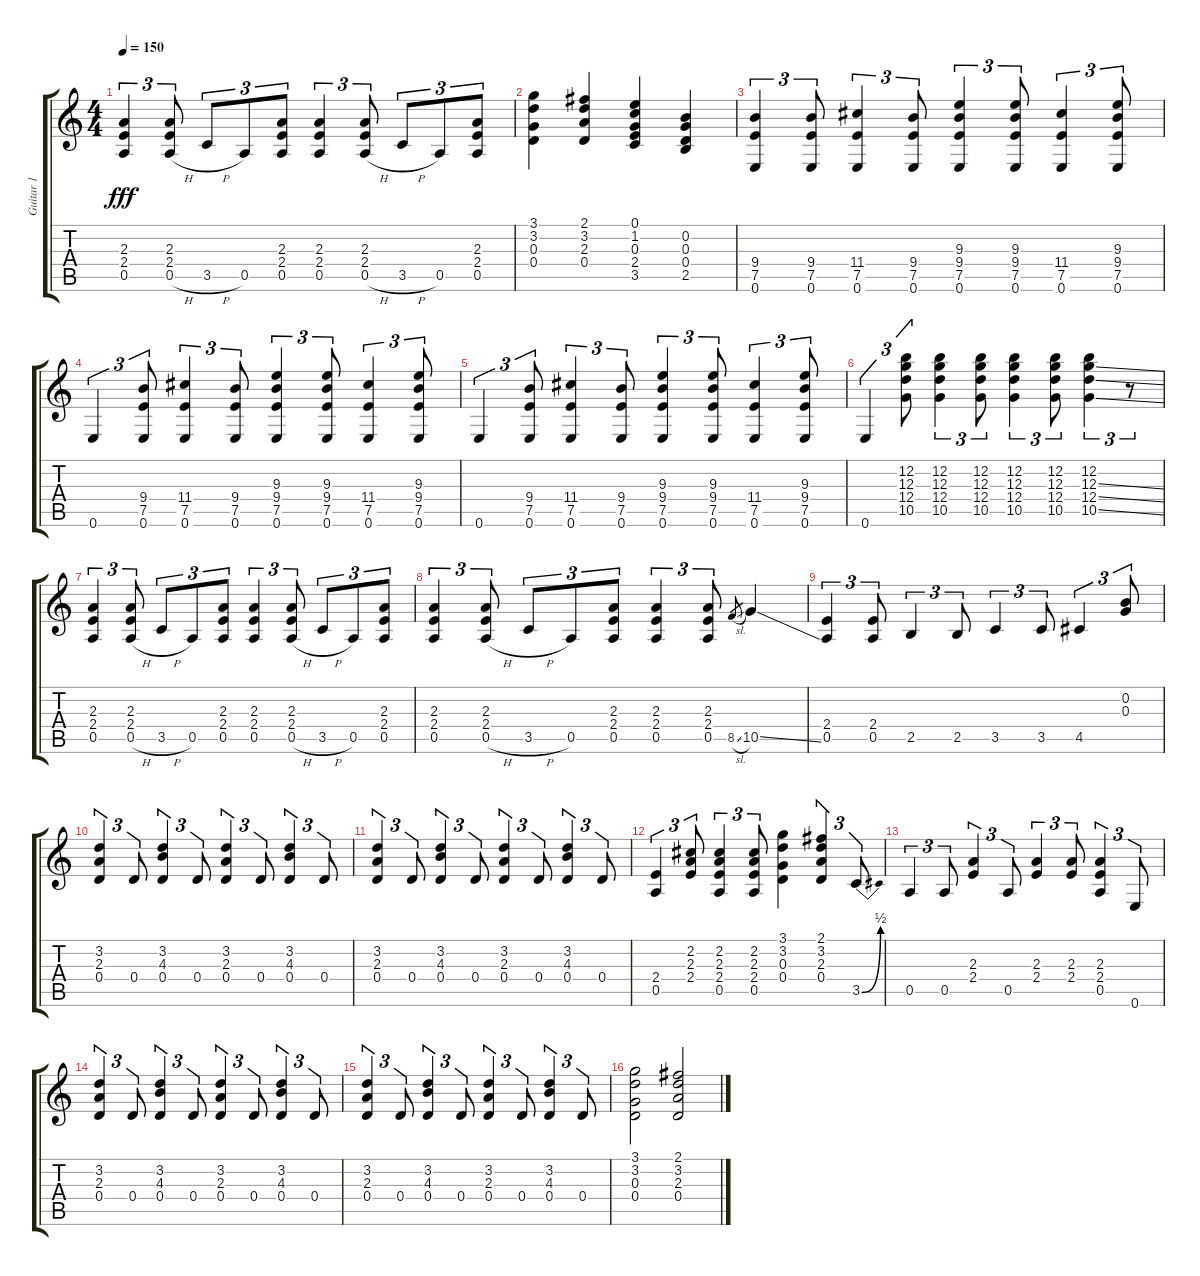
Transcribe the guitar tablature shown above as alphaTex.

\track ("Guitar 1" "Guitar 1") {instrument distortionguitar}
\staff {score tabs}
\tuning (E4 B3 G3 D3 A2 E2) {hide}
\ts (4 4)
\tempo 150
\clef g2
\ks c
(2.3 2.4 0.5).4{tu (3 2) dy fff} (2.3 2.4 0.5{h}).8{tu (3 2)} 3.5{h}.8{tu (3 2)} 0.5.8{tu (3 2)} (2.3 2.4 0.5).8{tu (3 2)} (2.3 2.4 0.5).4{tu (3 2)} (2.3 2.4 0.5{h}).8{tu (3 2)} 3.5{h}.8{tu (3 2)} 0.5.8{tu (3 2)} (2.3 2.4 0.5).8{tu (3 2)} |
(3.1 3.2 0.3 0.4).4 (2.1 3.2 2.3 0.4).4 (0.1 1.2 0.3 2.4 3.5).4 (0.2 0.3 0.4 2.5).4 |
(9.4 7.5 0.6).4{tu (3 2)} (9.4 7.5 0.6).8{tu (3 2)} (11.4 7.5 0.6).4{tu (3 2)} (9.4 7.5 0.6).8{tu (3 2)} (9.3 9.4 7.5 0.6).4{tu (3 2)} (9.3 9.4 7.5 0.6).8{tu (3 2)} (11.4 7.5 0.6).4{tu (3 2)} (9.3 9.4 7.5 0.6).8{tu (3 2)} |
0.6.4{tu (3 2)} (9.4 7.5 0.6).8{tu (3 2)} (11.4 7.5 0.6).4{tu (3 2)} (9.4 7.5 0.6).8{tu (3 2)} (9.3 9.4 7.5 0.6).4{tu (3 2)} (9.3 9.4 7.5 0.6).8{tu (3 2)} (11.4 7.5 0.6).4{tu (3 2)} (9.3 9.4 7.5 0.6).8{tu (3 2)} |
0.6.4{tu (3 2)} (9.4 7.5 0.6).8{tu (3 2)} (11.4 7.5 0.6).4{tu (3 2)} (9.4 7.5 0.6).8{tu (3 2)} (9.3 9.4 7.5 0.6).4{tu (3 2)} (9.3 9.4 7.5 0.6).8{tu (3 2)} (11.4 7.5 0.6).4{tu (3 2)} (9.3 9.4 7.5 0.6).8{tu (3 2)} |
0.6.4{tu (3 2)} (12.2 12.3 12.4 10.5).8{tu (3 2)} (12.2 12.3 12.4 10.5).4{tu (3 2)} (12.2 12.3 12.4 10.5).8{tu (3 2)} (12.2 12.3 12.4 10.5).4{tu (3 2)} (12.2 12.3 12.4 10.5).8{tu (3 2)} (12.2 12.3{ss} 12.4{ss} 10.5{ss}).4{tu (3 2)} r.8{tu (3 2)} |
(2.3 2.4 0.5).4{tu (3 2)} (2.3 2.4 0.5{h}).8{tu (3 2)} 3.5{h}.8{tu (3 2)} 0.5.8{tu (3 2)} (2.3 2.4 0.5).8{tu (3 2)} (2.3 2.4 0.5).4{tu (3 2)} (2.3 2.4 0.5{h}).8{tu (3 2)} 3.5{h}.8{tu (3 2)} 0.5.8{tu (3 2)} (2.3 2.4 0.5).8{tu (3 2)} |
(2.3 2.4 0.5).4{tu (3 2)} (2.3 2.4 0.5{h}).8{tu (3 2)} 3.5{h}.8{tu (3 2)} 0.5.8{tu (3 2)} (2.3 2.4 0.5).8{tu (3 2)} (2.3 2.4 0.5).4{tu (3 2)} (2.3 2.4 0.5).8{tu (3 2)} 8.5{sl}.8{gr} 10.5{ss}.4 |
(2.4 0.5).4{tu (3 2)} (2.4 0.5).8{tu (3 2)} 2.5.4{tu (3 2)} 2.5.8{tu (3 2)} 3.5.4{tu (3 2)} 3.5.8{tu (3 2)} 4.5.4{tu (3 2)} (0.2 0.3).8{tu (3 2)} |
(3.2 2.3 0.4).4{tu (3 2)} 0.4.8{tu (3 2)} (3.2 4.3 0.4).4{tu (3 2)} 0.4.8{tu (3 2)} (3.2 2.3 0.4).4{tu (3 2)} 0.4.8{tu (3 2)} (3.2 4.3 0.4).4{tu (3 2)} 0.4.8{tu (3 2)} |
(3.2 2.3 0.4).4{tu (3 2)} 0.4.8{tu (3 2)} (3.2 4.3 0.4).4{tu (3 2)} 0.4.8{tu (3 2)} (3.2 2.3 0.4).4{tu (3 2)} 0.4.8{tu (3 2)} (3.2 4.3 0.4).4{tu (3 2)} 0.4.8{tu (3 2)} |
(2.4 0.5).4{tu (3 2)} (2.2 2.3 2.4).8{tu (3 2)} (2.2 2.3 2.4 0.5).4{tu (3 2)} (2.2 2.3 2.4 0.5).8{tu (3 2)} (3.1 3.2 0.3 0.4).4 (2.1 3.2 2.3 0.4).4{tu (3 2)} 3.5{be (bend 0 0 60 2)}.8{tu (3 2)} |
0.5.4{tu (3 2)} 0.5.8{tu (3 2)} (2.3 2.4).4{tu (3 2)} 0.5.8{tu (3 2)} (2.3 2.4).4{tu (3 2)} (2.3 2.4).8{tu (3 2)} (2.3 2.4 0.5).4{tu (3 2)} 0.6.8{tu (3 2)} |
(3.2 2.3 0.4).4{tu (3 2)} 0.4.8{tu (3 2)} (3.2 4.3 0.4).4{tu (3 2)} 0.4.8{tu (3 2)} (3.2 2.3 0.4).4{tu (3 2)} 0.4.8{tu (3 2)} (3.2 4.3 0.4).4{tu (3 2)} 0.4.8{tu (3 2)} |
(3.2 2.3 0.4).4{tu (3 2)} 0.4.8{tu (3 2)} (3.2 4.3 0.4).4{tu (3 2)} 0.4.8{tu (3 2)} (3.2 2.3 0.4).4{tu (3 2)} 0.4.8{tu (3 2)} (3.2 4.3 0.4).4{tu (3 2)} 0.4.8{tu (3 2)} |
(3.1 3.2 0.3 0.4).2 (2.1 3.2 2.3 0.4).2
